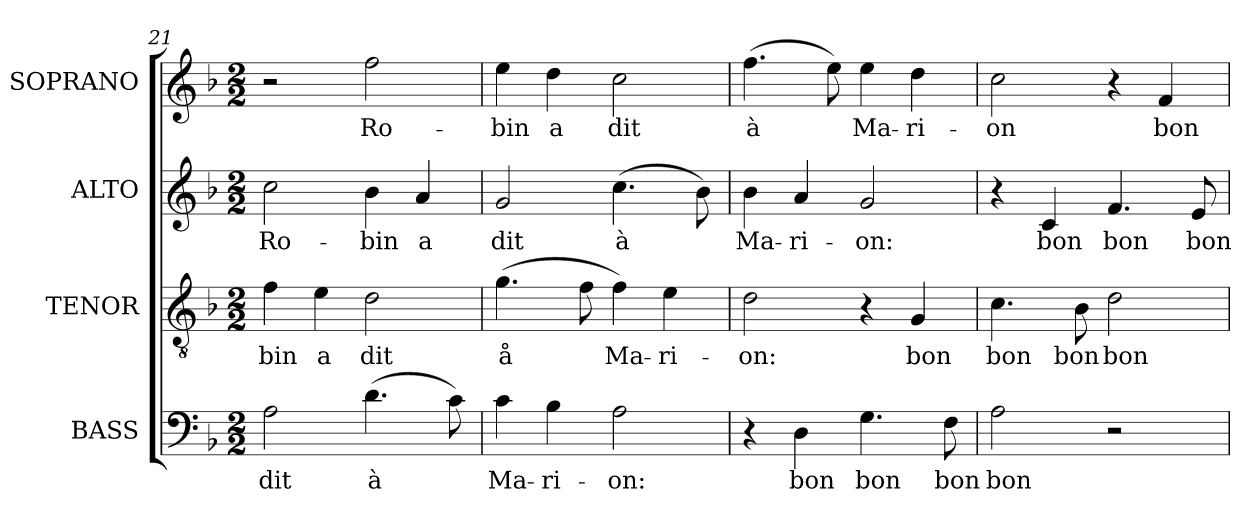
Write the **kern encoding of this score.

**kern	**text	**kern	**text	**kern	**text	**kern	**text
*part4	*part4	*part3	*part3	*part2	*part2	*part1	*part1
*staff4	*staff4	*staff3	*staff3	*staff2	*staff2	*staff1	*staff1
*I"BASS	*	*I"TENOR	*	*I"ALTO	*	*I"SOPRANO	*
*I'B.	*	*I'T.	*	*I'A.	*	*I'S.	*
*clefF4	*	*clefGv2	*	*clefG2	*	*clefG2	*
*	*	*ITrd7c12	*	*	*	*	*
*k[b-]	*	*k[b-]	*	*k[b-]	*	*k[b-]	*
*F:	*	*F:	*	*F:	*	*F:	*
*M2/2	*	*M2/2	*	*M2/2	*	*M2/2	*
=21	=21	=21	=21	=21	=21	=21	=21
!	!LO:LY:b:color=#000000	!	!	!	!	!	!
!	!	!	!LO:LY:b:color=#000000	!	!	!	!
!	!	!	!	!	!LO:LY:b:color=#000000	!	!
2Ai\	dit	4Fi\	-bin	2cci\	Ro-	2r	.
!	!	!	!LO:LY:b:color=#000000	!	!	!	!
.	.	4Ei\	a	.	.	.	.
!	!LO:LY:b:color=#000000	!	!	!	!	!	!
!	!	!	!LO:LY:b:color=#000000	!	!	!	!
!	!	!	!	!	!LO:LY:b:color=#000000	!	!
!	!	!	!	!	!	!	!LO:LY:b:color=#000000
(4.di\	à	2Di\	dit	4b-i\	-bin	2ffi\	Ro-
!	!	!	!	!	!LO:LY:b:color=#000000	!	!
.	.	.	.	4ai/	a	.	.
8ci\)	.	.	.	.	.	.	.
=22	=22	=22	=22	=22	=22	=22	=22
!	!LO:LY:b:color=#000000	!	!	!	!	!	!
!	!	!	!LO:LY:b:color=#000000	!	!	!	!
!	!	!	!	!	!LO:LY:b:color=#000000	!	!
!	!	!	!	!	!	!	!LO:LY:b:color=#000000
4ci\	Ma-	(4.Gi\	å	2gi/	dit	4eei\	-bin
!	!LO:LY:b:color=#000000	!	!	!	!	!	!
!	!	!	!	!	!	!	!LO:LY:b:color=#000000
4B-i\	-ri-	.	.	.	.	4ddi\	a
.	.	8Fi\	.	.	.	.	.
!	!LO:LY:b:color=#000000	!	!	!	!	!	!
!	!	!	!LO:LY:b:color=#000000	!	!	!	!
!	!	!	!	!	!LO:LY:b:color=#000000	!	!
!	!	!	!	!	!	!	!LO:LY:b:color=#000000
2Ai\	-on:	4Fi\)	Ma-	(4.cci\	à	2cci\	dit
!	!	!	!LO:LY:b:color=#000000	!	!	!	!
.	.	4Ei\	-ri-	.	.	.	.
.	.	.	.	8b-i\)	.	.	.
=23	=23	=23	=23	=23	=23	=23	=23
!	!	!	!LO:LY:b:color=#000000	!	!	!	!
!	!	!	!	!	!LO:LY:b:color=#000000	!	!
!	!	!	!	!	!	!	!LO:LY:b:color=#000000
4r	.	2Di\	-on:	4b-i\	Ma-	(4.ffi\	à
!	!LO:LY:b:color=#000000	!	!	!	!	!	!
!	!	!	!	!	!LO:LY:b:color=#000000	!	!
4Di\	bon	.	.	4ai/	-ri-	.	.
.	.	.	.	.	.	8eei\)	.
!	!LO:LY:b:color=#000000	!	!	!	!	!	!
!	!	!	!	!	!LO:LY:b:color=#000000	!	!
!	!	!	!	!	!	!	!LO:LY:b:color=#000000
4.Gi\	bon	4r	.	2gi/	-on:	4eei\	Ma-
!	!	!	!LO:LY:b:color=#000000	!	!	!	!
!	!	!	!	!	!	!	!LO:LY:b:color=#000000
.	.	4GGi/	bon	.	.	4ddi\	-ri-
!	!LO:LY:b:color=#000000	!	!	!	!	!	!
8Fi\	bon	.	.	.	.	.	.
=24	=24	=24	=24	=24	=24	=24	=24
!	!LO:LY:b:color=#000000	!	!	!	!	!	!
!	!	!	!LO:LY:b:color=#000000	!	!	!	!
!	!	!	!	!	!	!	!LO:LY:b:color=#000000
2Ai\	bon	4.Ci\	bon	4r	.	2cci\	-on
!	!	!	!	!	!LO:LY:b:color=#000000	!	!
.	.	.	.	4ci/	bon	.	.
!	!	!	!LO:LY:b:color=#000000	!	!	!	!
.	.	8BB-i\	bon	.	.	.	.
!	!	!	!LO:LY:b:color=#000000	!	!	!	!
!	!	!	!	!	!LO:LY:b:color=#000000	!	!
2r	.	2Di\	bon	4.fi/	bon	4r	.
!	!	!	!	!	!	!	!LO:LY:b:color=#000000
.	.	.	.	.	.	4fi/	bon
!	!	!	!	!	!LO:LY:b:color=#000000	!	!
.	.	.	.	8ei/	bon	.	.
=	=	=	=	=	=	=	=
*-	*-	*-	*-	*-	*-	*-	*-
